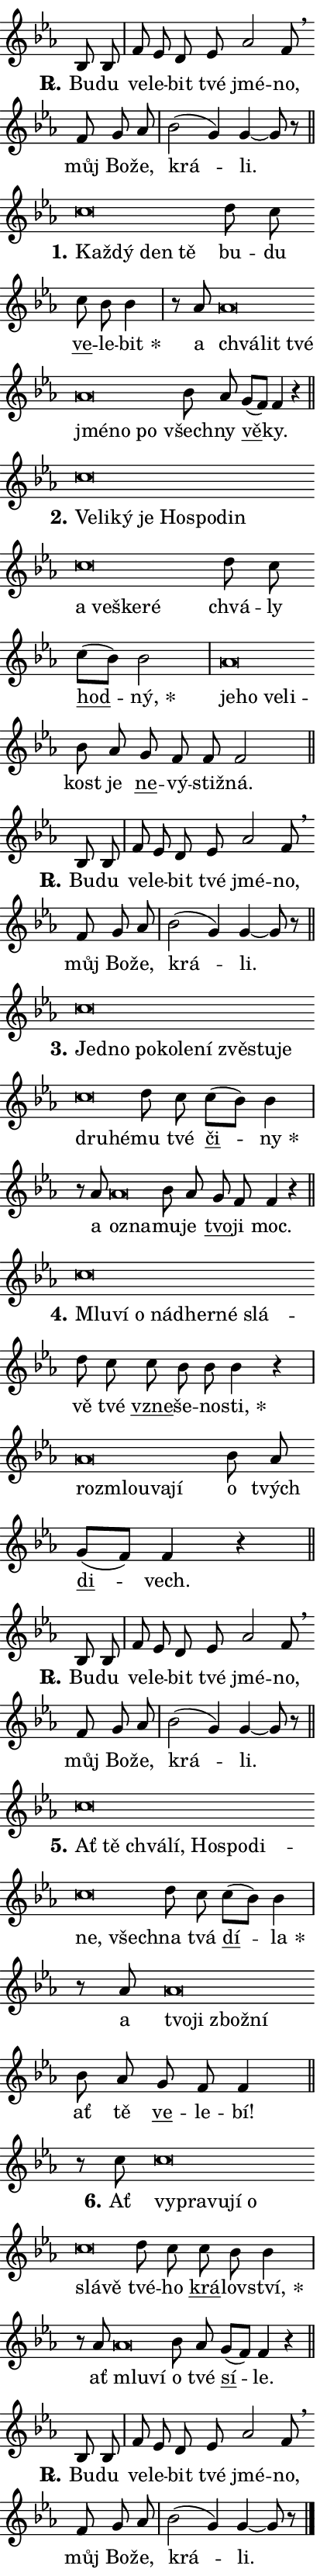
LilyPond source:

\version "2.24.0"
\header { tagline = "" }
\paper {
  indent = 0\cm
  top-margin = 0\cm
  right-margin = 0.13\cm % to fit lyric hyphens
  bottom-margin = 0\cm
  left-margin = 0\cm
  paper-width = 7\cm
  page-breaking = #ly:one-page-breaking
  system-system-spacing.basic-distance = #11
  score-system-spacing.basic-distance = #11
  ragged-last = ##f
}


%% Author: Thomas Morley
%% https://lists.gnu.org/archive/html/lilypond-user/2020-05/msg00002.html
#(define (line-position grob)
"Returns position of @var[grob} in current system:
   @code{'start}, if at first time-step
   @code{'end}, if at last time-step
   @code{'middle} otherwise
"
  (let* ((col (ly:item-get-column grob))
         (ln (ly:grob-object col 'left-neighbor))
         (rn (ly:grob-object col 'right-neighbor))
         (col-to-check-left (if (ly:grob? ln) ln col))
         (col-to-check-right (if (ly:grob? rn) rn col))
         (break-dir-left
           (and
             (ly:grob-property col-to-check-left 'non-musical #f)
             (ly:item-break-dir col-to-check-left)))
         (break-dir-right
           (and
             (ly:grob-property col-to-check-right 'non-musical #f)
             (ly:item-break-dir col-to-check-right))))
        (cond ((eqv? 1 break-dir-left) 'start)
              ((eqv? -1 break-dir-right) 'end)
              (else 'middle))))

#(define (tranparent-at-line-position vctor)
  (lambda (grob)
  "Relying on @code{line-position} select the relevant enry from @var{vctor}.
Used to determine transparency,"
    (case (line-position grob)
      ((end) (not (vector-ref vctor 0)))
      ((middle) (not (vector-ref vctor 1)))
      ((start) (not (vector-ref vctor 2))))))

noteHeadBreakVisibility =
#(define-music-function (break-visibility)(vector?)
"Makes @code{NoteHead}s transparent relying on @var{break-visibility}"
#{
  \override NoteHead.transparent =
    #(tranparent-at-line-position break-visibility)
#})

#(define delete-ledgers-for-transparent-note-heads
  (lambda (grob)
    "Reads whether a @code{NoteHead} is transparent.
If so this @code{NoteHead} is removed from @code{'note-heads} from
@var{grob}, which is supposed to be @code{LedgerLineSpanner}.
As a result ledgers are not printed for this @code{NoteHead}"
    (let* ((nhds-array (ly:grob-object grob 'note-heads))
           (nhds-list
             (if (ly:grob-array? nhds-array)
                 (ly:grob-array->list nhds-array)
                 '()))
           ;; Relies on the transparent-property being done before
           ;; Staff.LedgerLineSpanner.after-line-breaking is executed.
           ;; This is fragile ...
           (to-keep
             (remove
               (lambda (nhd)
                 (ly:grob-property nhd 'transparent #f))
               nhds-list)))
      ;; TODO find a better method to iterate over grob-arrays, similiar
      ;; to filter/remove etc for lists
      ;; For now rebuilt from scratch
      (set! (ly:grob-object grob 'note-heads)  '())
      (for-each
        (lambda (nhd)
          (ly:pointer-group-interface::add-grob grob 'note-heads nhd))
        to-keep))))

squashNotes = {
  \override NoteHead.X-extent = #'(-0.2 . 0.2)
  \override NoteHead.Y-extent = #'(-0.75 . 0)
  \override NoteHead.stencil =
    #(lambda (grob)
       (let ((pos (ly:grob-property grob 'staff-position)))
         (begin
           (if (< pos -7) (display "ERROR: Lower brevis then expected\n") (display "OK: Expected brevis position\n"))
           (if (<= pos -6) ly:text-interface::print ly:note-head::print))))
}
unSquashNotes = {
  \revert NoteHead.X-extent
  \revert NoteHead.Y-extent
  \revert NoteHead.stencil
}

hideNotes = \noteHeadBreakVisibility #begin-of-line-visible
unHideNotes = \noteHeadBreakVisibility #all-visible

% work-around for resetting accidentals
% https://lilypond.org/doc/v2.23/Documentation/notation/displaying-rhythms#unmetered-music
cadenzaMeasure = {
  \cadenzaOff
  \partial 1024 s1024
  \cadenzaOn
}

#(define-markup-command (accent layout props text) (markup?)
  "Underline accented syllable"
  (interpret-markup layout props
    #{\markup \override #'(offset . 4.3) \underline { #text }#}))

responsum = \markup \concat {
  "R" \hspace #-1.05 \path #0.1 #'((moveto 0 0.07) (lineto 0.9 0.8)) \hspace #0.05 "."
}

spaceSize = #0.6828661417322834 % exact space size for TeX Gyre Schola

\layout {
  \context {
    \Staff
    \remove "Time_signature_engraver"
    \override LedgerLineSpanner.after-line-breaking = #delete-ledgers-for-transparent-note-heads
  }
  \context {
    \Lyrics {
      \override LyricSpace.minimum-distance = \spaceSize
      \override LyricText.font-name = #"TeX Gyre Schola"
      \override LyricText.font-size = 1
      \override StanzaNumber.font-name = #"TeX Gyre Schola Bold"
      \override StanzaNumber.font-size = 1
    }
  }
  \context {
    \Score 
    \override NoteHead.text =
      #(lambda (grob) 
        (let ((pos (ly:grob-property grob 'staff-position)))
          #{\markup {
            \combine
              \halign #-0.55 \raise #(if (= pos -6) 0 0.5) \override #'(thickness . 2) \draw-line #'(3.2 . 0)
              \musicglyph "noteheads.sM1"
          }#}))
  }
}

% magnetic-lyrics.ily
%
%   written by
%     Jean Abou Samra <jean@abou-samra.fr>
%     Werner Lemberg <wl@gnu.org>
%
%   adapted by
%     Jiri Hon <jiri.hon@gmail.com>
%
% Version 2022-Apr-15

% https://www.mail-archive.com/lilypond-user@gnu.org/msg149350.html

#(define (Left_hyphen_pointer_engraver context)
   "Collect syllable-hyphen-syllable occurrences in lyrics and store
them in properties.  This engraver only looks to the left.  For
example, if the lyrics input is @code{foo -- bar}, it does the
following.

@itemize @bullet
@item
Set the @code{text} property of the @code{LyricHyphen} grob between
@q{foo} and @q{bar} to @code{foo}.

@item
Set the @code{left-hyphen} property of the @code{LyricText} grob with
text @q{foo} to the @code{LyricHyphen} grob between @q{foo} and
@q{bar}.
@end itemize

Use this auxiliary engraver in combination with the
@code{lyric-@/text::@/apply-@/magnetic-@/offset!} hook."
   (let ((hyphen #f)
         (text #f))
     (make-engraver
      (acknowledgers
       ((lyric-syllable-interface engraver grob source-engraver)
        (set! text grob)))
      (end-acknowledgers
       ((lyric-hyphen-interface engraver grob source-engraver)
        ;(when (not (grob::has-interface grob 'lyric-space-interface))
          (set! hyphen grob)));)
      ((stop-translation-timestep engraver)
       (when (and text hyphen)
         (ly:grob-set-object! text 'left-hyphen hyphen))
       (set! text #f)
       (set! hyphen #f)))))

#(define (lyric-text::apply-magnetic-offset! grob)
   "If the space between two syllables is less than the value in
property @code{LyricText@/.details@/.squash-threshold}, move the right
syllable to the left so that it gets concatenated with the left
syllable.

Use this function as a hook for
@code{LyricText@/.after-@/line-@/breaking} if the
@code{Left_@/hyphen_@/pointer_@/engraver} is active."
   (let ((hyphen (ly:grob-object grob 'left-hyphen #f)))
     (when hyphen
       (let ((left-text (ly:spanner-bound hyphen LEFT)))
         (when (grob::has-interface left-text 'lyric-syllable-interface)
           (let* ((common (ly:grob-common-refpoint grob left-text X))
                  (this-x-ext (ly:grob-extent grob common X))
                  (left-x-ext
                   (begin
                     ;; Trigger magnetism for left-text.
                     (ly:grob-property left-text 'after-line-breaking)
                     (ly:grob-extent left-text common X)))
                  ;; `delta` is the gap width between two syllables.
                  (delta (- (interval-start this-x-ext)
                            (interval-end left-x-ext)))
                  (details (ly:grob-property grob 'details))
                  (threshold (assoc-get 'squash-threshold details 0.2)))
             (when (< delta threshold)
               (let* (;; We have to manipulate the input text so that
                      ;; ligatures crossing syllable boundaries are not
                      ;; disabled.  For languages based on the Latin
                      ;; script this is essentially a beautification.
                      ;; However, for non-Western scripts it can be a
                      ;; necessity.
                      (lt (ly:grob-property left-text 'text))
                      (rt (ly:grob-property grob 'text))
                      (is-space (grob::has-interface hyphen 'lyric-space-interface))
                      (space (if is-space " " ""))
                      (extra-delta (if is-space spaceSize 0))
                      ;; Append new syllable.
                      (ltrt-space (if (and (string? lt) (string? rt))
                                (string-append lt space rt)
                                (make-concat-markup (list lt space rt))))
                      ;; Right-align `ltrt` to the right side.
                      (ltrt-space-markup (grob-interpret-markup
                               grob
                               (make-translate-markup
                                (cons (interval-length this-x-ext) 0)
                                (make-right-align-markup ltrt-space)))))
                 (begin
                   ;; Don't print `left-text`.
                   (ly:grob-set-property! left-text 'stencil #f)
                   ;; Set text and stencil (which holds all collected
                   ;; syllables so far) and shift it to the left.
                   (ly:grob-set-property! grob 'text ltrt-space)
                   (ly:grob-set-property! grob 'stencil ltrt-space-markup)
                   (ly:grob-translate-axis! grob (- (- delta extra-delta)) X))))))))))


#(define (lyric-hyphen::displace-bounds-first grob)
   ;; Make very sure this callback isn't triggered too early.
   (let ((left (ly:spanner-bound grob LEFT))
         (right (ly:spanner-bound grob RIGHT)))
     (ly:grob-property left 'after-line-breaking)
     (ly:grob-property right 'after-line-breaking)
     (ly:lyric-hyphen::print grob)))

squashThreshold = #0.4

\layout {
  \context {
    \Lyrics
    \consists #Left_hyphen_pointer_engraver
    \override LyricText.after-line-breaking =
      #lyric-text::apply-magnetic-offset!
    \override LyricHyphen.stencil = #lyric-hyphen::displace-bounds-first
    \override LyricText.details.squash-threshold = \squashThreshold
    \override LyricHyphen.minimum-distance = 0
    \override LyricHyphen.minimum-length = \squashThreshold
  }
}

squashText = \override LyricText.details.squash-threshold = 9999
unSquashText = \override LyricText.details.squash-threshold = \squashThreshold

leftText = \override LyricText.self-alignment-X = #LEFT
unLeftText = \revert LyricText.self-alignment-X

starOffset = #(lambda (grob) 
                (let ((x_offset (ly:self-alignment-interface::aligned-on-x-parent grob)))
                  (if (= x_offset 0) 0 (+ x_offset 1.2))))

star = #(define-music-function (syllable)(string?)
"Append star separator at the end of a syllable"
#{
  \once \override LyricText.X-offset = #starOffset
  \lyricmode { \markup {
    #syllable
    \override #'((font-name . "TeX Gyre Schola Bold")) \hspace #0.2 \lower #0.65 \larger "*"
  } }
#})

starAccent = #(define-music-function (syllable)(string?)
"Append star separator at the end of a syllable and make accent"
#{
  \once \override LyricText.X-offset = #starOffset
  \lyricmode { \markup {
    \accent #syllable
    \override #'((font-name . "TeX Gyre Schola Bold")) \hspace #0.2 \lower #0.65 \larger "*"
  } }
#})

breath = #(define-music-function (syllable)(string?)
"Append breathing indicator at the end of a syllable"
#{
  \lyricmode { \markup { #syllable "+" } }
#})

optionalBreath = #(define-music-function (syllable)(string?)
"Append optional breathing indicator at the end of a syllable"
#{
  \lyricmode { \markup { #syllable "(+)" } }
#})


\score {
    <<
        \new Voice = "melody" { \cadenzaOn \key es \major \relative { bes8 bes \cadenzaMeasure \bar "|" f' es d es as2 f8 \breathe \bar "" f g as \cadenzaMeasure \bar "|" bes2( g4) g~ g8 r \cadenzaMeasure \bar "||" \break } }
        \new Lyrics \lyricsto "melody" { \lyricmode { \set stanza = \responsum
Bu -- du ve -- le -- bit tvé jmé -- no, můj Bo -- že, krá -- li. } }
    >>
    \layout {}
}

\score {
    <<
        \new Voice = "melody" { \cadenzaOn \key es \major \relative { \squashNotes c''\breve*1/16 \hideNotes \breve*1/16 \bar "" \breve*1/16 \breve*1/16 \bar "" \unHideNotes \unSquashNotes d8 c \bar "" c bes bes4 \cadenzaMeasure \bar "|" r8 as8 \squashNotes as\breve*1/16 \hideNotes \breve*1/16 \bar "" \breve*1/16 \bar "" \breve*1/16 \bar "" \breve*1/16 \breve*1/16 \bar "" \unHideNotes \unSquashNotes bes8 as \bar "" g[( f)] f4 r \cadenzaMeasure \bar "||" \break } }
        \new Lyrics \lyricsto "melody" { \lyricmode { \set stanza = "1."
\leftText Kaž -- \squashText dý den tě \unLeftText \unSquashText bu -- du \markup \accent ve -- le -- \star bit a \leftText chvá -- \squashText lit tvé jmé -- no po \unLeftText \unSquashText všech -- ny \markup \accent vě -- ky. } }
    >>
    \layout {}
}

\score {
    <<
        \new Voice = "melody" { \cadenzaOn \key es \major \relative { \squashNotes c''\breve*1/16 \hideNotes \breve*1/16 \bar "" \breve*1/16 \bar "" \breve*1/16 \bar "" \breve*1/16 \bar "" \breve*1/16 \bar "" \breve*1/16 \bar "" \breve*1/16 \bar "" \breve*1/16 \bar "" \breve*1/16 \breve*1/16 \bar "" \unHideNotes \unSquashNotes d8 c \bar "" c[( bes)] bes2 \cadenzaMeasure \bar "|" \squashNotes as\breve*1/16 \hideNotes \breve*1/16 \bar "" \breve*1/16 \breve*1/16 \bar "" \unHideNotes \unSquashNotes bes8 as \bar "" g f f f2 \cadenzaMeasure \bar "||" \break } }
        \new Lyrics \lyricsto "melody" { \lyricmode { \set stanza = "2."
\leftText Ve -- \squashText li -- ký je Ho -- spo -- din a ve -- ške -- ré \unLeftText \unSquashText chvá -- ly \markup \accent hod -- \star ný, \leftText je -- \squashText ho ve -- li -- \unLeftText \unSquashText kost je \markup \accent ne -- vý -- stiž -- ná. } }
    >>
    \layout {}
}

\score {
    <<
        \new Voice = "melody" { \cadenzaOn \key es \major \relative { bes8 bes \cadenzaMeasure \bar "|" f' es d es as2 f8 \breathe \bar "" f g as \cadenzaMeasure \bar "|" bes2( g4) g~ g8 r \cadenzaMeasure \bar "||" \break } }
        \new Lyrics \lyricsto "melody" { \lyricmode { \set stanza = \responsum
Bu -- du ve -- le -- bit tvé jmé -- no, můj Bo -- že, krá -- li. } }
    >>
    \layout {}
}

\score {
    <<
        \new Voice = "melody" { \cadenzaOn \key es \major \relative { \squashNotes c''\breve*1/16 \hideNotes \breve*1/16 \bar "" \breve*1/16 \bar "" \breve*1/16 \bar "" \breve*1/16 \bar "" \breve*1/16 \bar "" \breve*1/16 \bar "" \breve*1/16 \bar "" \breve*1/16 \bar "" \breve*1/16 \breve*1/16 \bar "" \unHideNotes \unSquashNotes d8 c \bar "" c[( bes)] bes4 \cadenzaMeasure \bar "|" r8 as8 \squashNotes as\breve*1/16 \hideNotes \breve*1/16 \bar "" \unHideNotes \unSquashNotes bes8 as \bar "" g f f4 r \cadenzaMeasure \bar "||" \break } }
        \new Lyrics \lyricsto "melody" { \lyricmode { \set stanza = "3."
\leftText Jed -- \squashText no po -- ko -- le -- ní zvě -- stu -- je dru -- hé -- \unLeftText \unSquashText mu tvé \markup \accent či -- \star ny a \leftText o -- \squashText zna -- \unLeftText \unSquashText mu -- je \markup \accent tvo -- ji moc. } }
    >>
    \layout {}
}

\score {
    <<
        \new Voice = "melody" { \cadenzaOn \key es \major \relative { \squashNotes c''\breve*1/16 \hideNotes \breve*1/16 \bar "" \breve*1/16 \bar "" \breve*1/16 \bar "" \breve*1/16 \bar "" \breve*1/16 \breve*1/16 \bar "" \unHideNotes \unSquashNotes d8 c \bar "" c bes bes bes4 r \cadenzaMeasure \bar "|" \squashNotes as\breve*1/16 \hideNotes \breve*1/16 \bar "" \breve*1/16 \breve*1/16 \bar "" \unHideNotes \unSquashNotes bes8 as \bar "" g[( f)] f4 r \cadenzaMeasure \bar "||" \break } }
        \new Lyrics \lyricsto "melody" { \lyricmode { \set stanza = "4."
\leftText Mlu -- \squashText ví o nád -- her -- né slá -- \unLeftText \unSquashText vě tvé \markup \accent vzne -- še -- no -- \star sti, \leftText roz -- \squashText mlou -- va -- jí \unLeftText \unSquashText o tvých \markup \accent di -- vech. } }
    >>
    \layout {}
}

\score {
    <<
        \new Voice = "melody" { \cadenzaOn \key es \major \relative { bes8 bes \cadenzaMeasure \bar "|" f' es d es as2 f8 \breathe \bar "" f g as \cadenzaMeasure \bar "|" bes2( g4) g~ g8 r \cadenzaMeasure \bar "||" \break } }
        \new Lyrics \lyricsto "melody" { \lyricmode { \set stanza = \responsum
Bu -- du ve -- le -- bit tvé jmé -- no, můj Bo -- že, krá -- li. } }
    >>
    \layout {}
}

\score {
    <<
        \new Voice = "melody" { \cadenzaOn \key es \major \relative { \squashNotes c''\breve*1/16 \hideNotes \breve*1/16 \bar "" \breve*1/16 \bar "" \breve*1/16 \bar "" \breve*1/16 \bar "" \breve*1/16 \bar "" \breve*1/16 \bar "" \breve*1/16 \breve*1/16 \bar "" \unHideNotes \unSquashNotes d8 c \bar "" c[( bes)] bes4 \cadenzaMeasure \bar "|" r8 as8 \squashNotes as\breve*1/16 \hideNotes \breve*1/16 \bar "" \breve*1/16 \breve*1/16 \bar "" \unHideNotes \unSquashNotes bes8 as \bar "" g f f4 \cadenzaMeasure \bar "||" \break } }
        \new Lyrics \lyricsto "melody" { \lyricmode { \set stanza = "5."
\leftText Ať \squashText tě chvá -- lí, Ho -- spo -- di -- ne, všech -- \unLeftText \unSquashText na tvá \markup \accent dí -- \star la a \leftText tvo -- \squashText ji zbož -- ní \unLeftText \unSquashText ať tě \markup \accent ve -- le -- bí! } }
    >>
    \layout {}
}

\score {
    <<
        \new Voice = "melody" { \cadenzaOn \key es \major \relative { r8 c''8 \squashNotes c\breve*1/16 \hideNotes \breve*1/16 \bar "" \breve*1/16 \bar "" \breve*1/16 \bar "" \breve*1/16 \bar "" \breve*1/16 \breve*1/16 \bar "" \unHideNotes \unSquashNotes d8 c \bar "" c bes bes4 \cadenzaMeasure \bar "|" r8 as8 \squashNotes as\breve*1/16 \hideNotes \breve*1/16 \bar "" \unHideNotes \unSquashNotes bes8 as \bar "" g[( f)] f4 r \cadenzaMeasure \bar "||" \break } }
        \new Lyrics \lyricsto "melody" { \lyricmode { \set stanza = "6."
Ať \leftText vy -- \squashText pra -- vu -- jí o slá -- vě \unLeftText \unSquashText tvé -- ho \markup \accent krá -- lov -- \star ství, ať \leftText mlu -- \squashText ví \unLeftText \unSquashText o tvé \markup \accent sí -- le. } }
    >>
    \layout {}
}

\score {
    <<
        \new Voice = "melody" { \cadenzaOn \key es \major \relative { bes8 bes \cadenzaMeasure \bar "|" f' es d es as2 f8 \breathe \bar "" f g as \cadenzaMeasure \bar "|" bes2( g4) g~ g8 r \cadenzaMeasure \bar "||" \break } \bar "|." }
        \new Lyrics \lyricsto "melody" { \lyricmode { \set stanza = \responsum
Bu -- du ve -- le -- bit tvé jmé -- no, můj Bo -- že, krá -- li. } }
    >>
    \layout {}
}
